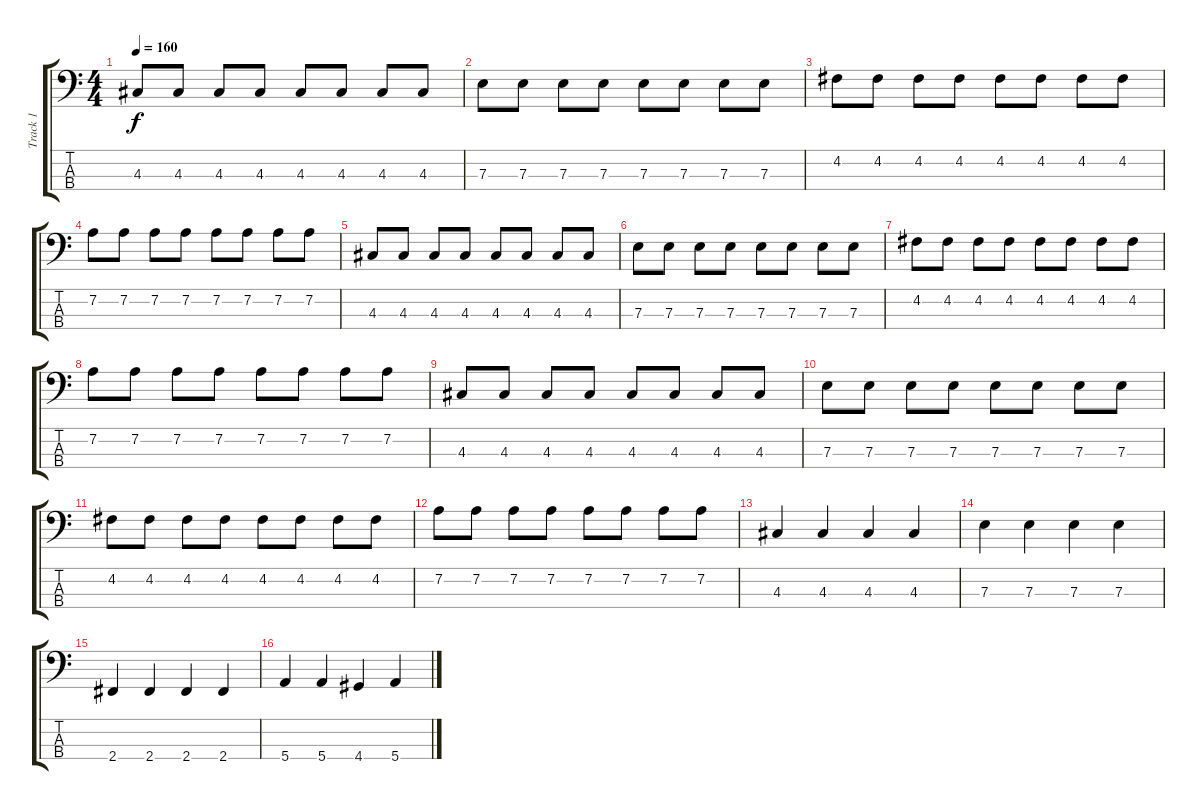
\track ("Track 1" "Track 1") {instrument electricbassfinger}
\staff {score tabs}
\tuning (G2 D2 A1 E1) {hide}
\ts (4 4)
\tempo 160
\clef f4
\ks c
4.3.8{dy f} 4.3.8 4.3.8 4.3.8 4.3.8 4.3.8 4.3.8 4.3.8 |
7.3.8 7.3.8 7.3.8 7.3.8 7.3.8 7.3.8 7.3.8 7.3.8 |
4.2.8 4.2.8 4.2.8 4.2.8 4.2.8 4.2.8 4.2.8 4.2.8 |
7.2.8 7.2.8 7.2.8 7.2.8 7.2.8 7.2.8 7.2.8 7.2.8 |
4.3.8 4.3.8 4.3.8 4.3.8 4.3.8 4.3.8 4.3.8 4.3.8 |
7.3.8 7.3.8 7.3.8 7.3.8 7.3.8 7.3.8 7.3.8 7.3.8 |
4.2.8 4.2.8 4.2.8 4.2.8 4.2.8 4.2.8 4.2.8 4.2.8 |
7.2.8 7.2.8 7.2.8 7.2.8 7.2.8 7.2.8 7.2.8 7.2.8 |
4.3.8 4.3.8 4.3.8 4.3.8 4.3.8 4.3.8 4.3.8 4.3.8 |
7.3.8 7.3.8 7.3.8 7.3.8 7.3.8 7.3.8 7.3.8 7.3.8 |
4.2.8 4.2.8 4.2.8 4.2.8 4.2.8 4.2.8 4.2.8 4.2.8 |
7.2.8 7.2.8 7.2.8 7.2.8 7.2.8 7.2.8 7.2.8 7.2.8 |
4.3.4 4.3.4 4.3.4 4.3.4 |
7.3.4 7.3.4 7.3.4 7.3.4 |
2.4.4 2.4.4 2.4.4 2.4.4 |
5.4.4 5.4.4 4.4.4 5.4.4
